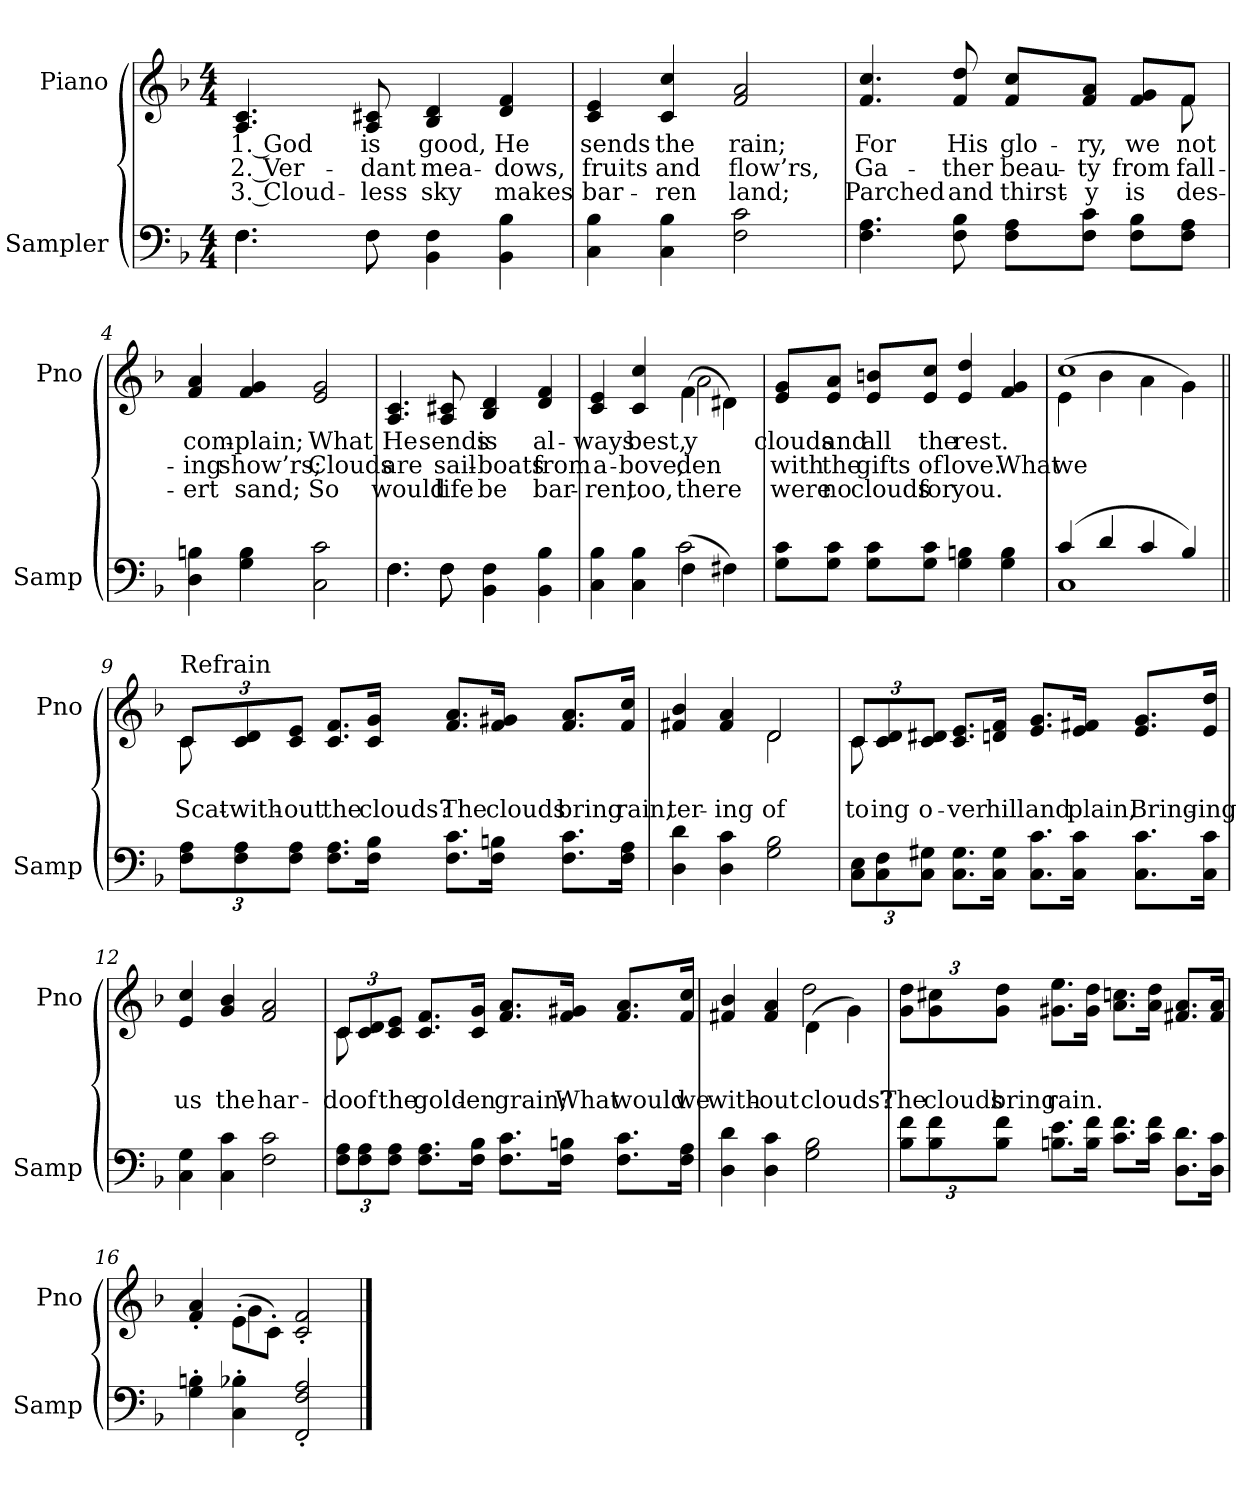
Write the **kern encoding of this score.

**kern	**kern	**text	**text	**text
*part2	*part1	*part1	*part1	*part1
*staff2	*staff1	*staff1	*staff1	*staff1
*I"Sampler	*I"Piano	*	*	*
*I'Samp	*I'Pno	*	*	*
*clefF4	*clefG2	*	*	*
*k[b-]	*k[b-]	*	*	*
*F:	*F:	*	*	*
*M4/4	*M4/4	*	*	*
=1	=1	=1	=1	=1
*^	*	*	*	*
4.F\	4.F	4.A 4.c	1. God	2. Ver-	3. Cloud-
8F\	8F	8A 8c#X	is	-dant	-less
4BB- 4F	2ryy	4B- 4d	good,	mea-	sky
4BB- 4B-	.	4d 4f	He	-dows,	makes
*v	*v	*	*	*	*
=2	=2	=2	=2	=2
4C 4B-	4c 4e	sends	fruits	bar-
4C 4B-	4c 4cc	the	and	-ren
2F 2c	2f 2a	rain;	flow’rs,	land;
=3	=3	=3	=3	=3
*	*^	*	*	*
4.F 4.A	4.f 4.cc	2..ryy	For	Ga-	Parched
8F 8B-	8f 8dd	.	His	-ther	and
8F\ 8A\L	8f/ 8cc/L	.	glo-	beau-	thirst-
8F\ 8c\J	8f/ 8a/J	.	-ry,	-ty	-y
8F\ 8B-\L	8f/ 8g/L	.	we	from	is
8F\ 8A\J	8f/J	8f	not	fall-	des-
*	*v	*v	*	*	*
=4	=4	=4	=4	=4
4D 4Bn	4f 4a	com-	-ing	-ert
4G 4B	4f 4g	-plain;	show’rs;	sand;
2C 2c	2e 2g	What	Clouds	So
=5	=5	=5	=5	=5
*^	*	*	*	*
4.F\	4.F	4.A 4.c	He	are	would
8F\	8F	8A 8c#X	sends	sail-	life
4BB- 4F	2ryy	4B- 4d	is	-boats	be
4BB- 4B-	.	4d 4f	al-	from	bar-
=6	=6	=6	=6	=6	=6
*	*	*^	*	*	*
4C 4B-	2ryy	4c 4e	2ryy	-ways	a-	-ren,
4C 4B-	.	4c 4cc	.	best,	-bove,	too,
(4F\	2c	(4f\	2a	-y	-den	there
4F#X\)	.	4d#X\)	.	.	.	.
*v	*v	*	*	*	*	*
*	*v	*v	*	*	*
=7	=7	=7	=7	=7
8G\ 8c\L	8e/ 8g/L	clouds	with	were
8G\ 8c\J	8e/ 8a/J	and	the	no
8G\ 8c\L	8e/ 8bn/L	all	gifts	clouds
8G\ 8c\J	8e/ 8cc/J	the	of	for
4G 4Bn	4e 4dd	rest.	love.	you.
4G 4B	4f 4g	.	What	.
=8	=8	=8	=8	=8
*^	*^	*	*	*
(4c/	1C	(4e\	1cc	.	we	.
4d/	.	4b-\	.	.	.	.
4c/	.	4a\	.	.	.	.
4B-/)	.	4g\)	.	.	.	.
*v	*v	*	*	*	*	*
=9||	=9||	=9||	=9||	=9||	=9||
!	!LO:TX:t=Refrain	!	!	!	!
12F\ 12A\L	12c/L	8c	.	Scat-	.
12F\ 12A\	12c/ 12d/	.	.	with-	.
.	.	2..ryy	.	.	.
12F\ 12A\J	12c/ 12e/J	.	.	-out	.
8.F\ 8.A\L	8.c/ 8.f/L	.	.	the	.
16F\ 16B-\Jk	16c/ 16g/Jk	.	.	clouds?	.
8.F\ 8.c\L	8.f/ 8.a/L	.	.	The	.
16F\ 16Bn\Jk	16f/ 16g#X/Jk	.	.	clouds	.
8.F\ 8.c\L	8.f/ 8.a/L	.	.	bring	.
16F\ 16A\Jk	16f/ 16cc/Jk	.	.	rain,	.
=10	=10	=10	=10	=10	=10
4D 4d	4f#X 4b-	2ryy	.	-ter-	.
4D 4c	4f# 4a	.	.	-ing	.
2G 2B-	2d/	2d	.	of	.
=11	=11	=11	=11	=11	=11
12C\ 12E\L	12c/L	8c	.	to	.
12C\ 12F\	12c/ 12d/	.	.	-ing	.
.	.	2..ryy	.	.	.
12C\ 12G#X\J	12c/ 12d#X/J	.	.	o-	.
8.C\ 8.G#\L	8.c/ 8.e/L	.	.	-ver	.
16C\ 16G#\Jk	16dn/ 16f/Jk	.	.	hill	.
8.C\ 8.c\L	8.e/ 8.g/L	.	.	and	.
16C\ 16c\Jk	16e/ 16f#X/Jk	.	.	plain,	.
8.C\ 8.c\L	8.e/ 8.g/L	.	.	Bring-	.
16C\ 16c\Jk	16e/ 16dd/Jk	.	.	-ing	.
*	*v	*v	*	*	*
=12	=12	=12	=12	=12
4C 4G	4e 4cc	.	us	.
4C 4c	4g 4b-	.	the	.
2F 2c	2f 2a	.	har-	.
=13	=13	=13	=13	=13
*	*^	*	*	*
12F\ 12A\L	12c/L	8c	.	do	.
12F\ 12A\	12c/ 12d/	.	.	of	.
.	.	2..ryy	.	.	.
12F\ 12A\J	12c/ 12e/J	.	.	the	.
8.F\ 8.A\L	8.c/ 8.f/L	.	.	gold-	.
16F\ 16B-\Jk	16c/ 16g/Jk	.	.	-en	.
8.F\ 8.c\L	8.f/ 8.a/L	.	.	grain;	.
16F\ 16Bn\Jk	16f/ 16g#X/Jk	.	.	What	.
8.F\ 8.c\L	8.f/ 8.a/L	.	.	would	.
16F\ 16A\Jk	16f/ 16cc/Jk	.	.	we	.
=14	=14	=14	=14	=14	=14
4D 4d	4f#X 4b-	2ryy	.	with-	.
4D 4c	4f# 4a	.	.	-out	.
2G 2B-	(4d\	2dd	.	clouds?	.
.	4g\)	.	.	.	.
*	*v	*v	*	*	*
=15	=15	=15	=15	=15
12B-\ 12f\L	12g\ 12dd\L	.	The	.
12B-\ 12f\	12g\ 12cc#X\	.	clouds	.
12B-\ 12f\J	12g\ 12dd\J	.	bring	.
8.Bn\ 8.e\L	8.g#X\ 8.ee\L	.	rain.	.
16B\ 16f\Jk	16g#\ 16dd\Jk	.	.	.
8.c\ 8.f\L	8.a\ 8.ccn\L	.	.	.
16c\ 16f\Jk	16a\ 16dd\Jk	.	.	.
8.D\ 8.d\L	8.f#X/ 8.a/L	.	.	.
16D\ 16c\Jk	16f#/ 16a/Jk	.	.	.
=16	=16	=16	=16	=16
*	*^	*	*	*
4G' 4Bn'	4f' 4a'	4ryy	.	.	.
4C' 4B-X'	(8e'\L	4g	.	.	.
.	8c'\J)	.	.	.	.
2FF' 2F' 2A'	2c' 2f'	2ryy	.	.	.
*	*v	*v	*	*	*
==	==	==	==	==
*-	*-	*-	*-	*-
